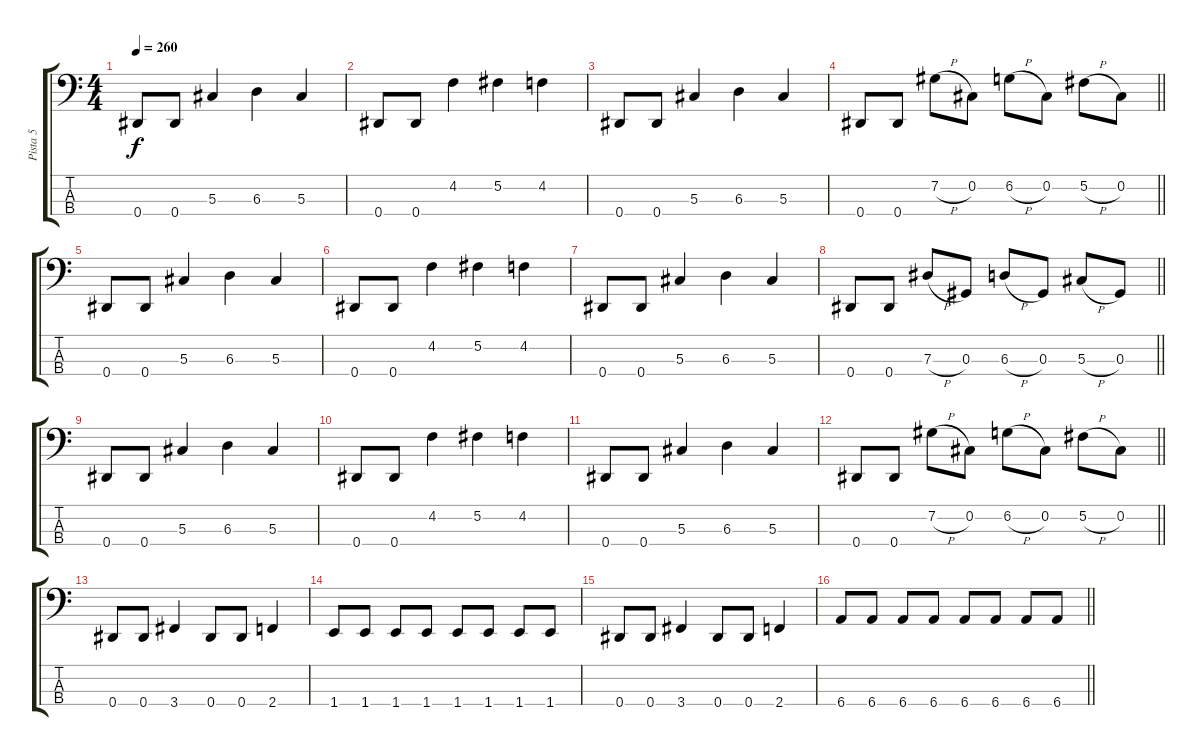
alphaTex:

\track ("Pista 5" "Pista 5") {instrument electricbassfinger}
\staff {score tabs}
\tuning (Gb2 Db2 Ab1 Eb1) {hide}
\ts (4 4)
\tempo 260
\clef f4
\ks c
0.4.8{dy f} 0.4.8 5.3.4 6.3.4 5.3.4 |
0.4.8 0.4.8 4.2.4 5.2.4 4.2.4 |
0.4.8 0.4.8 5.3.4 6.3.4 5.3.4 |
\barLineRight lightlight
0.4.8 0.4.8 7.2{h}.8 0.2.8 6.2{h}.8 0.2.8 5.2{h}.8 0.2.8 |
0.4.8 0.4.8 5.3.4 6.3.4 5.3.4 |
0.4.8 0.4.8 4.2.4 5.2.4 4.2.4 |
0.4.8 0.4.8 5.3.4 6.3.4 5.3.4 |
\barLineRight lightlight
0.4.8 0.4.8 7.3{h}.8 0.3.8 6.3{h}.8 0.3.8 5.3{h}.8 0.3.8 |
0.4.8 0.4.8 5.3.4 6.3.4 5.3.4 |
0.4.8 0.4.8 4.2.4 5.2.4 4.2.4 |
0.4.8 0.4.8 5.3.4 6.3.4 5.3.4 |
\barLineRight lightlight
0.4.8 0.4.8 7.2{h}.8 0.2.8 6.2{h}.8 0.2.8 5.2{h}.8 0.2.8 |
0.4.8 0.4.8 3.4.4 0.4.8 0.4.8 2.4.4 |
1.4.8 1.4.8 1.4.8 1.4.8 1.4.8 1.4.8 1.4.8 1.4.8 |
0.4.8 0.4.8 3.4.4 0.4.8 0.4.8 2.4.4 |
\barLineRight lightlight
6.4.8 6.4.8 6.4.8 6.4.8 6.4.8 6.4.8 6.4.8 6.4.8
